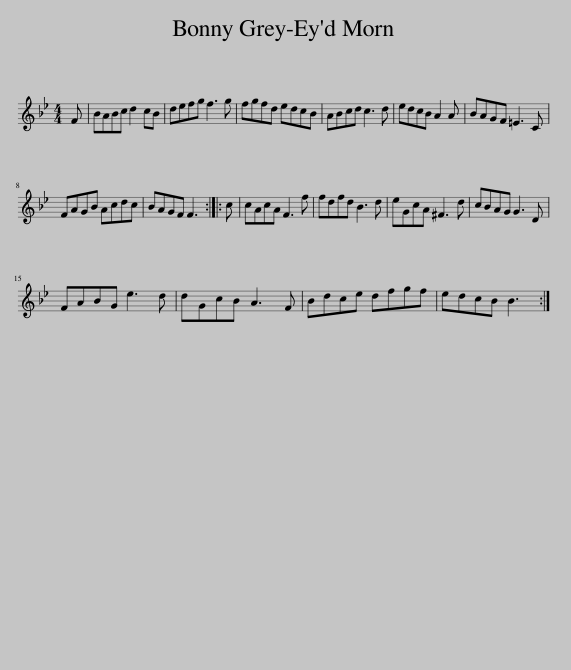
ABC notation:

X:1
L:1/8
M:4/4
I:linebreak $
K:Bb
V:1 treble
V:1
 F | BABc d2 cB | defg f3 g | fgfd edcB | ABcd c3 d | %5
 edcB A2 A | BAGF =E3 C |$ FAGB Acdc | BAGF F3 :: c | %10
 cAcA F3 f | fdfd B3 d | eGcA ^F3 d | cBAG G3 D |$ FABG e3 d | %15
 dGcB A3 F | Bdce dfgf | edcB B3 :| %18
